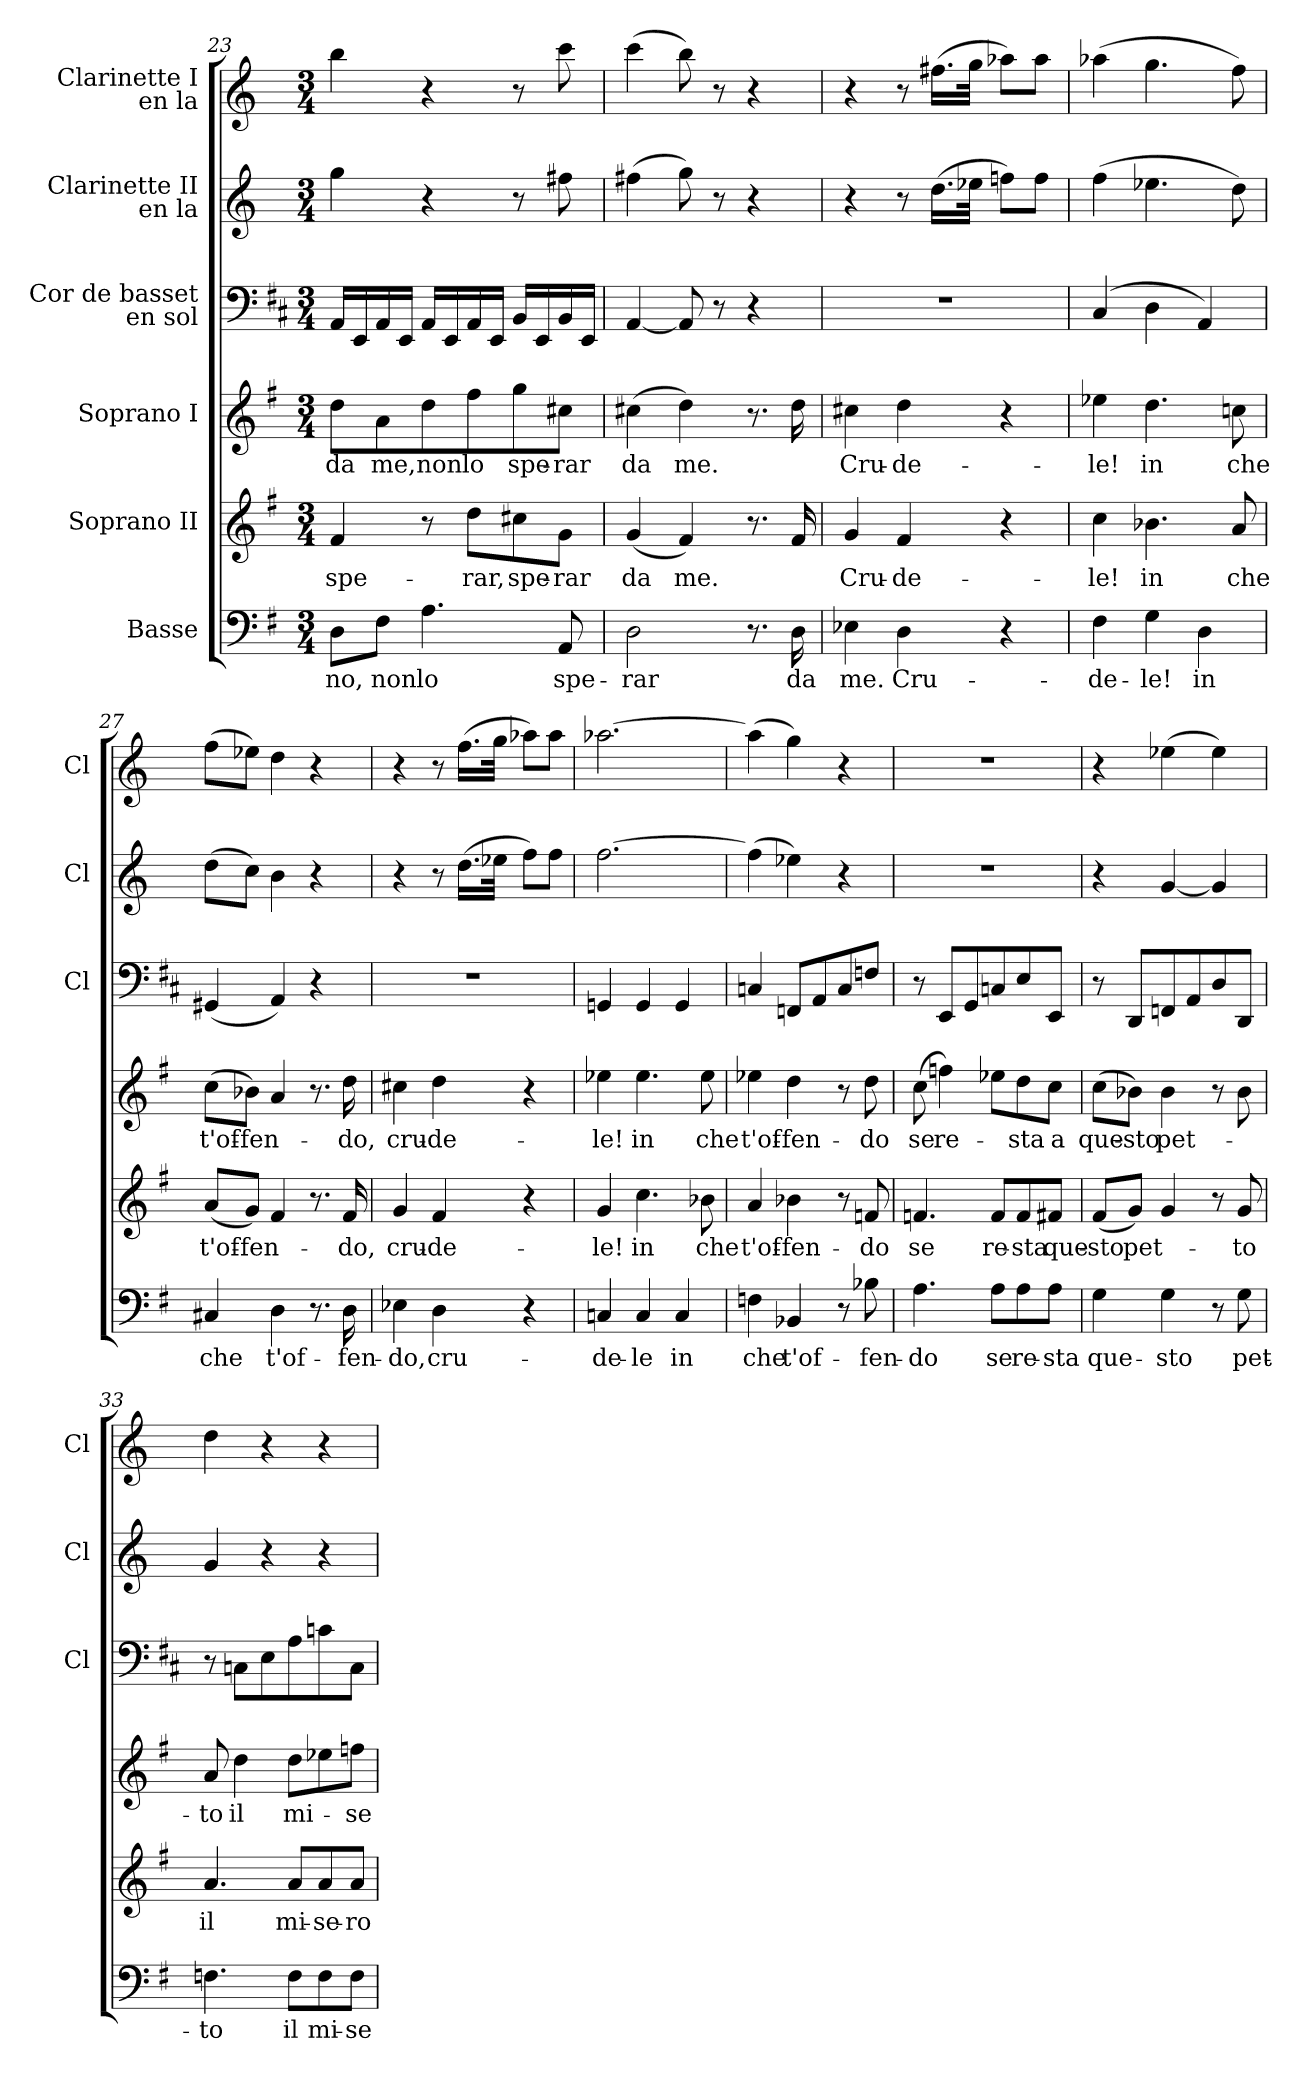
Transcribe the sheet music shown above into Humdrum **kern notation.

**kern	**text	**kern	**text	**kern	**text	**kern	**kern	**kern
*part6	*part6	*part5	*part5	*part4	*part4	*part3	*part2	*part1
*staff6	*staff6	*staff5	*staff5	*staff4	*staff4	*staff3	*staff2	*staff1
*I"Basse	*	*I"Soprano II	*	*I"Soprano I	*	*I"Cor de basset\nen sol	*I"Clarinette II\nen la	*I"Clarinette I\nen la
*	*	*	*	*	*	*I'Cl	*I'Cl	*I'Cl
*clefF4	*	*clefG2	*	*clefG2	*	*clefF4	*clefG2	*clefG2
*	*	*	*	*	*	*ITrd1c2	*ITrd1c2	*ITrd1c2
*k[f#]	*	*k[f#]	*	*k[f#]	*	*k[]	*k[b-e-]	*k[b-e-]
*G:	*	*G:	*	*G:	*	*C:	*B-:	*B-:
*M3/4	*	*M3/4	*	*M3/4	*	*M3/4	*M3/4	*M3/4
=23	=23	=23	=23	=23	=23	=23	=23	=23
8DL	no,	4f#	spe-	8ddL	da	16GGL	4ff	4aa
.	.	.	.	.	.	16DD	.	.
8F#J	non	.	.	8a	me,	16GG	.	.
.	.	.	.	.	.	16DDJ	.	.
4.A	lo	8r	.	8dd	non	16GGL	4r	4r
.	.	.	.	.	.	16DD	.	.
.	.	8ddL	-rar,	8ff#	lo	16GG	.	.
.	.	.	.	.	.	16DDJ	.	.
.	.	8cc#X	spe-	8gg	spe-	16AAL	8r	8r
.	.	.	.	.	.	16DD	.	.
8AA	spe-	8gJ	-rar	8cc#XJ	-rar	16AA	8een	8bb-
.	.	.	.	.	.	16DDJ	.	.
=24	=24	=24	=24	=24	=24	=24	=24	=24
2D	-rar	(4g	da	(4cc#X	da	[4GG	(4een	(4bb-
.	.	4f#)	me.	4dd)	me.	8GG]	8ff)	8aa)
.	.	.	.	.	.	8r	8r	8r
8.r	.	8.r	.	8.r	.	4r	4r	4r
16D	da	16f#	.	16dd	.	.	.	.
=25	=25	=25	=25	=25	=25	=25	=25	=25
4E-X	me.	4g	Cru-	4cc#X	Cru-	2.r	4r	4r
4D	Cru-	4f#	-de-	4dd	-de-	.	8r	8r
.	.	.	.	.	.	.	(16.ccL	(16.eenL
.	.	.	.	.	.	.	32dd-XJ	32ffJ
4r	.	4r	.	4r	.	.	8ee-XL)	8gg-XL)
.	.	.	.	.	.	.	8ee-J	8gg-J
=26	=26	=26	=26	=26	=26	=26	=26	=26
4F#	-de-	4cc	-le!	4ee-X	-le!	(4BB	(4ee-	(4gg-X
4G	-le!	4.b-X	in	4.dd	in	4C	4.dd-X	4.ff
4D	in	.	.	.	.	4GG)	.	.
.	.	8a	che	8ccn	che	.	8cc)	8ee-)
=27	=27	=27	=27	=27	=27	=27	=27	=27
4C#X	che	(8aL	t'of-	(8ccL	t'of-	(4FF#X	(8ccL	(8ee-L
.	.	8gJ)	-fen-	8b-XJ)	-fen-	.	8b-J)	8dd-XJ)
4D	t'of-	4f#	.	4a	.	4GG)	4a	4cc
8.r	.	8.r	.	8.r	.	4r	4r	4r
16D	-fen-	16f#	-do,	16dd	-do,	.	.	.
=28	=28	=28	=28	=28	=28	=28	=28	=28
4E-X	-do,	4g	cru-	4cc#X	cru-	2.r	4r	4r
4D	cru-	4f#	-de-	4dd	-de-	.	8r	8r
.	.	.	.	.	.	.	(16.ccL	(16.ee-L
.	.	.	.	.	.	.	32dd-XJ	32ffJ
4r	.	4r	.	4r	.	.	8ee-L)	8gg-XL)
.	.	.	.	.	.	.	8ee-J	8gg-J
=29	=29	=29	=29	=29	=29	=29	=29	=29
4Cn	-de-	4g	-le!	4ee-X	-le!	4FFn	[2.ee-	[2.gg-X
4C	-le	4.cc	in	4.ee-	in	4FF	.	.
4C	in	.	.	.	.	4FF	.	.
.	.	8b-X	che	8ee-	che	.	.	.
=30	=30	=30	=30	=30	=30	=30	=30	=30
4Fn	che	4a	t'of-	4ee-X	t'of-	4BB-X	(4ee-]	(4gg-]
4BB-X	t'of-	4b-X	-fen-	4dd	-fen-	8EE-XL	4dd-X)	4ff)
.	.	.	.	.	.	8GG	.	.
8r	.	8r	.	8r	.	8BB-	4r	4r
8B-X	-fen-	8fn	-do	8dd	-do	8E-XJ	.	.
=31	=31	=31	=31	=31	=31	=31	=31	=31
4.A	-do	4.fn	se	(8cc	se	8r	2.r	2.r
.	.	.	.	4ffn)	re-	8DDL	.	.
.	.	.	.	.	.	8FF	.	.
8AL	se	8fL	re-	8ee-XL	.	8BB-X	.	.
8A	re-	8f	-sta	8dd	-sta	8D	.	.
8AJ	-sta	8f#XJ	que-	8ccJ	a	8DDJ	.	.
=32	=32	=32	=32	=32	=32	=32	=32	=32
4G	que-	(8f#L	-sto	(8ccL	que-	8r	4r	4r
.	.	8gJ)	pet-	8b-XJ)	-sto	8CCL	.	.
4G	-sto	4g	.	4b-	pet-	8EE-X	[4f	(4dd-X
.	.	.	.	.	.	8GG	.	.
8r	.	8r	.	8r	.	8C	4f]	4dd-)
8G	pet-	8g	-to	8b-	.	8CCJ	.	.
=33	=33	=33	=33	=33	=33	=33	=33	=33
4.Fn	-to	4.a	il	8a	-to	8r	4f	4cc
.	.	.	.	4dd	il	8BB-XL	.	.
.	.	.	.	.	.	8D	4r	4r
8FL	il	8aL	mi-	8ddL	mi-	8G	.	.
8F	mi-	8a	-se-	8ee-X	.	8B-X	4r	4r
8FJ	-se-	8aJ	-ro	8ffnJ	-se-	8BB-J	.	.
=	=	=	=	=	=	=	=	=
*-	*-	*-	*-	*-	*-	*-	*-	*-
